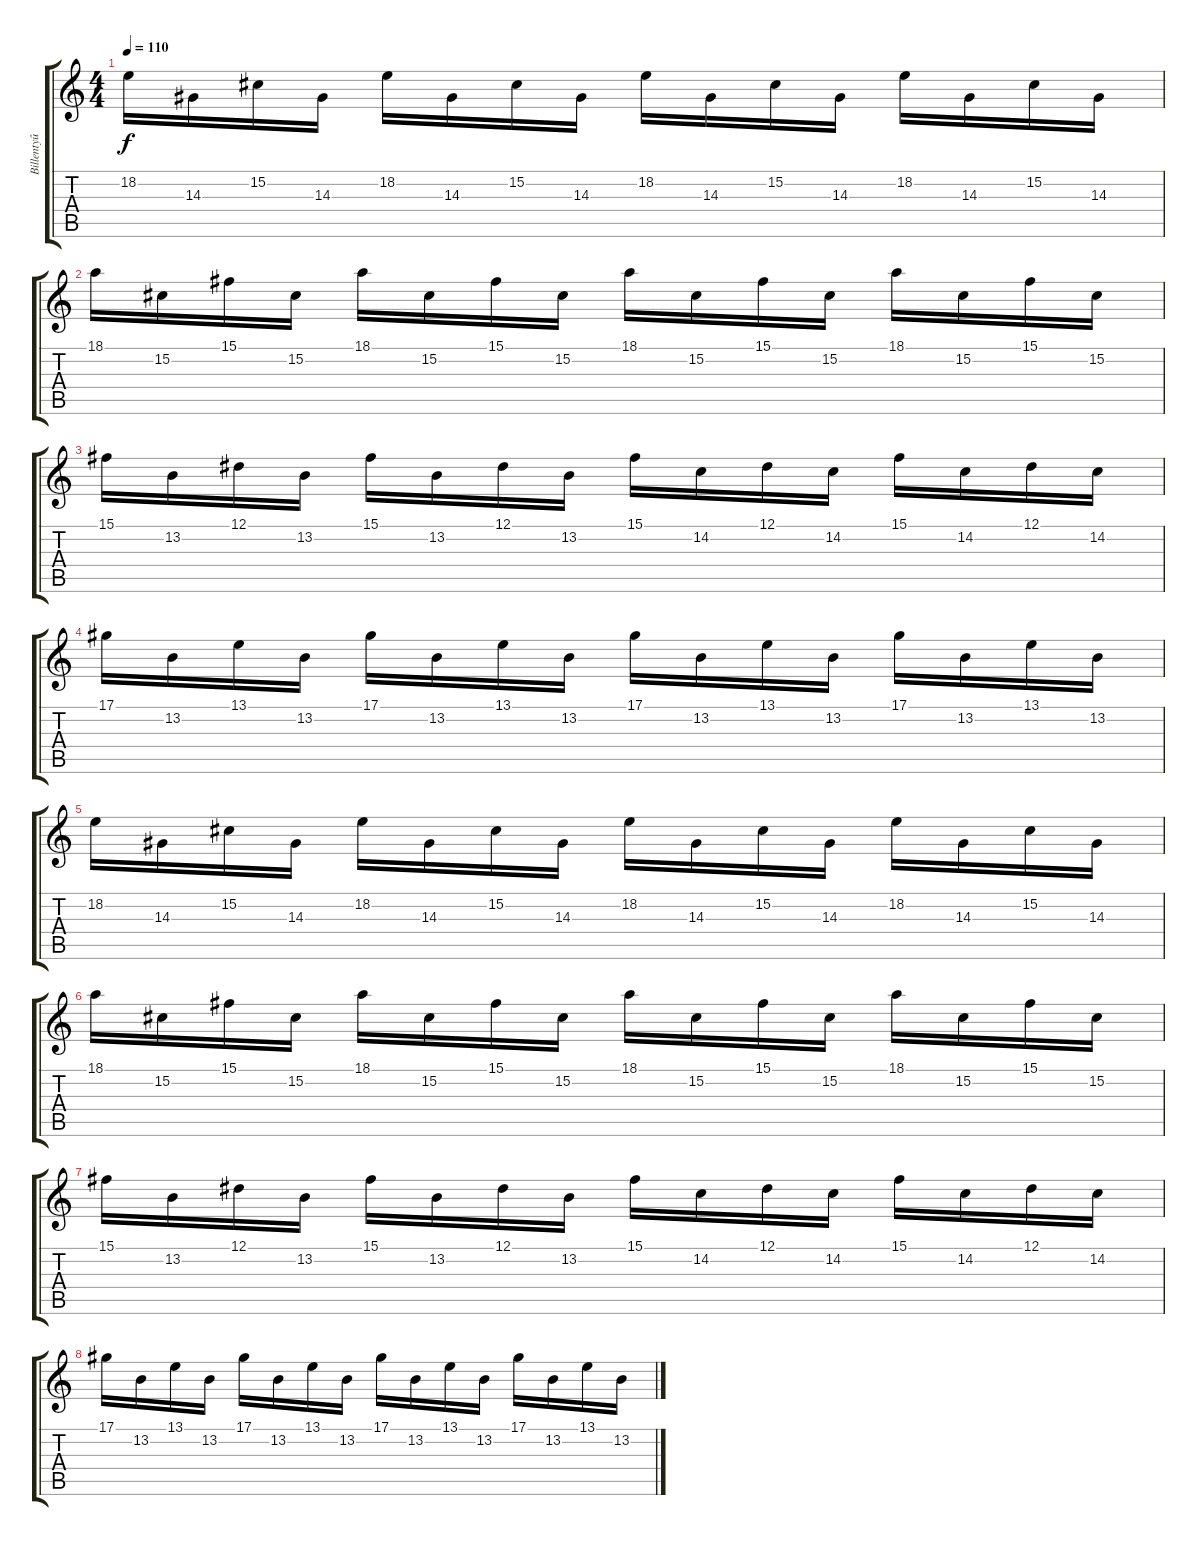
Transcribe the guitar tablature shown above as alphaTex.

\track ("Billentyû" "Billentyû") {instrument clavinet}
\staff {score tabs}
\tuning (Eb4 Bb3 Gb3 Db3 Ab2 Eb2) {hide}
\ts (4 4)
\tempo 110
\clef g2
\ks c
18.2.16{dy f} 14.3.16 15.2.16 14.3.16 18.2.16 14.3.16 15.2.16 14.3.16 18.2.16 14.3.16 15.2.16 14.3.16 18.2.16 14.3.16 15.2.16 14.3.16 |
18.1.16 15.2.16 15.1.16 15.2.16 18.1.16 15.2.16 15.1.16 15.2.16 18.1.16 15.2.16 15.1.16 15.2.16 18.1.16 15.2.16 15.1.16 15.2.16 |
15.1.16 13.2.16 12.1.16 13.2.16 15.1.16 13.2.16 12.1.16 13.2.16 15.1.16 14.2.16 12.1.16 14.2.16 15.1.16 14.2.16 12.1.16 14.2.16 |
17.1.16 13.2.16 13.1.16 13.2.16 17.1.16 13.2.16 13.1.16 13.2.16 17.1.16 13.2.16 13.1.16 13.2.16 17.1.16 13.2.16 13.1.16 13.2.16 |
18.2.16 14.3.16 15.2.16 14.3.16 18.2.16 14.3.16 15.2.16 14.3.16 18.2.16 14.3.16 15.2.16 14.3.16 18.2.16 14.3.16 15.2.16 14.3.16 |
18.1.16 15.2.16 15.1.16 15.2.16 18.1.16 15.2.16 15.1.16 15.2.16 18.1.16 15.2.16 15.1.16 15.2.16 18.1.16 15.2.16 15.1.16 15.2.16 |
15.1.16 13.2.16 12.1.16 13.2.16 15.1.16 13.2.16 12.1.16 13.2.16 15.1.16 14.2.16 12.1.16 14.2.16 15.1.16 14.2.16 12.1.16 14.2.16 |
17.1.16 13.2.16 13.1.16 13.2.16 17.1.16 13.2.16 13.1.16 13.2.16 17.1.16 13.2.16 13.1.16 13.2.16 17.1.16 13.2.16 13.1.16 13.2.16
